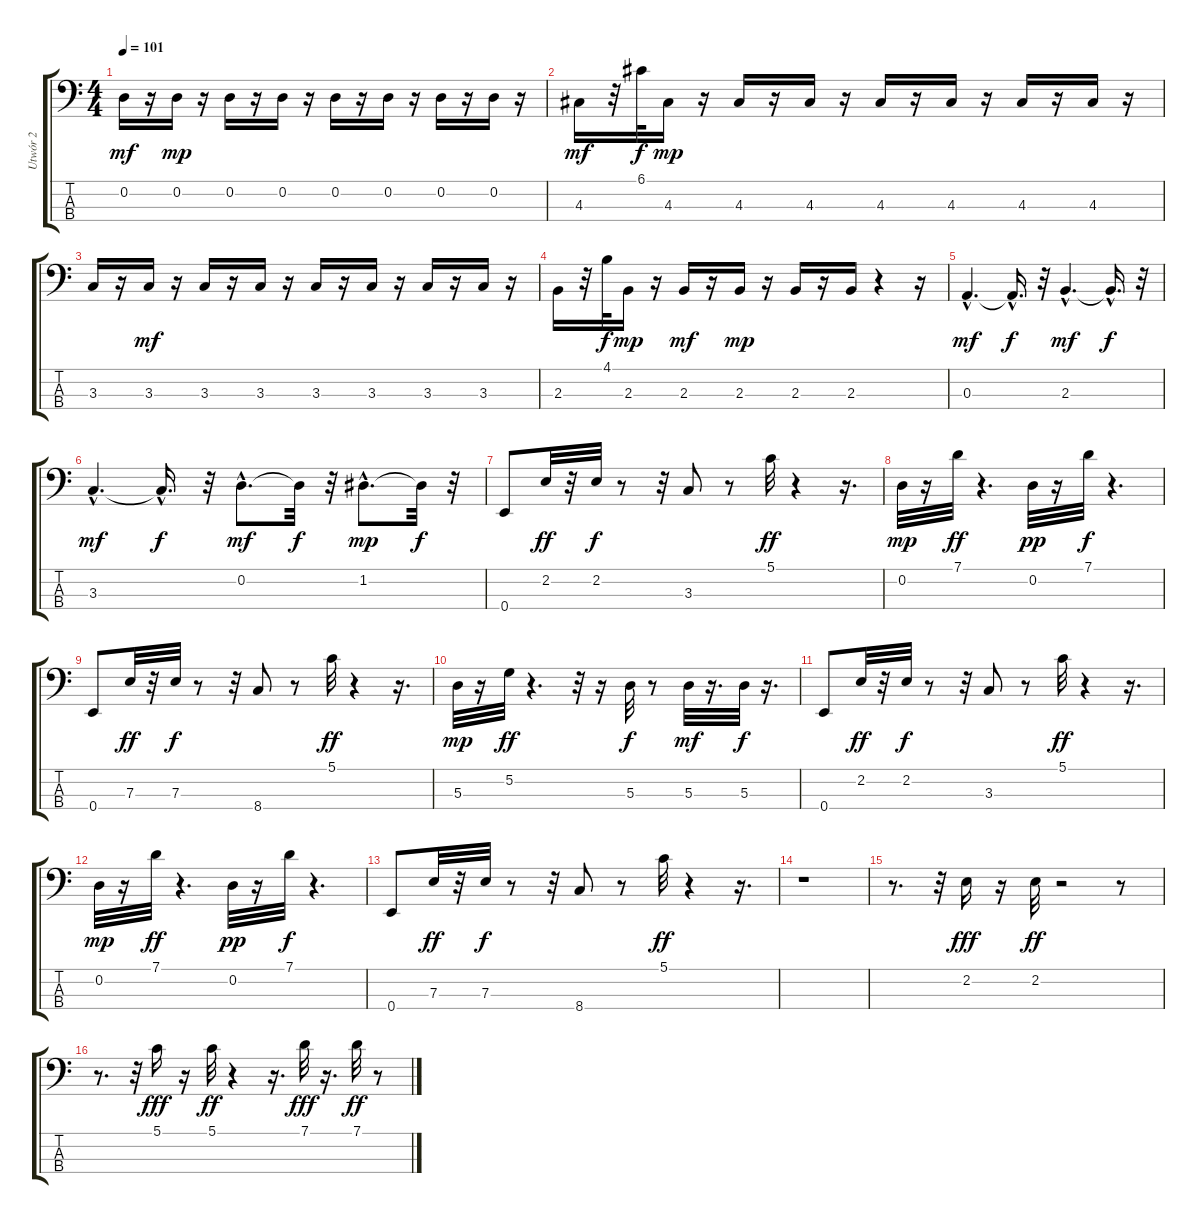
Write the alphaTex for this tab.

\track ("Utwór 2" "Utwór 2") {instrument slapbass2}
\staff {score tabs}
\tuning (G2 D2 A1 E1) {hide}
\ts (4 4)
\tempo 101
\clef f4
\ks c
0.2.16{dy mf} r.16 0.2.16{dy mp} r.16 0.2.16 r.16 0.2.16 r.16 0.2.16 r.16 0.2.16 r.16 0.2.16 r.16 0.2.16 r.16 |
4.3.16{dy mf} r.32 6.1.32{dy f} 4.3.16{dy mp} r.16 4.3.16 r.16 4.3.16 r.16 4.3.16 r.16 4.3.16 r.16 4.3.16 r.16 4.3.16 r.16 |
3.3.16 r.16 3.3.16{dy mf} r.16 3.3.16 r.16 3.3.16 r.16 3.3.16 r.16 3.3.16 r.16 3.3.16 r.16 3.3.16 r.16 |
2.3.16 r.32 4.1.32{dy f} 2.3.16{dy mp} r.16 2.3.16{dy mf} r.16 2.3.16{dy mp} r.16 2.3.16 r.16 2.3.16 r.4 r.16 |
0.3{hac}.4{d dy mf} 0.3{hac t}.16{d dy f} r.32 2.3{hac}.4{d dy mf} 2.3{hac t}.16{d dy f} r.32 |
3.3{hac}.4{d dy mf} 3.3{hac t}.16{d dy f} r.32 0.2{hac}.8{d dy mf} 0.2{t}.32{dy f} r.32 1.2{hac}.8{d dy mp} 1.2{t}.32{dy f} r.32 |
0.4.8 2.2.32{dy ff} r.32 2.2.32{dy f} r.8 r.32 3.3.8 r.8 5.1.32{dy ff} r.4 r.16{d} |
0.2.32{dy mp} r.16 7.1.32{dy ff} r.4{d} 0.2.32{dy pp} r.16 7.1.32{dy f} r.4{d} |
0.4.8 7.3.32{dy ff} r.32 7.3.32{dy f} r.8 r.32 8.4.8 r.8 5.1.32{dy ff} r.4 r.16{d} |
5.3.32{dy mp} r.16 5.2.32{dy ff} r.4{d} r.32 r.16 5.3.32{dy f} r.8 5.3.32{dy mf} r.16{d} 5.3.32{dy f} r.16{d} |
0.4.8 2.2.32{dy ff} r.32 2.2.32{dy f} r.8 r.32 3.3.8 r.8 5.1.32{dy ff} r.4 r.16{d} |
0.2.32{dy mp} r.16 7.1.32{dy ff} r.4{d} 0.2.32{dy pp} r.16 7.1.32{dy f} r.4{d} |
0.4.8 7.3.32{dy ff} r.32 7.3.32{dy f} r.8 r.32 8.4.8 r.8 5.1.32{dy ff} r.4 r.16{d} |
r.1 |
r.8{d} r.32 2.2.16{dy fff} r.16 2.2.32{dy ff} r.2 r.8 |
r.8{d} r.32 5.1.16{dy fff} r.16 5.1.32{dy ff} r.4 r.16{d} 7.1.32{dy fff} r.16{d} 7.1.32{dy ff} r.8
